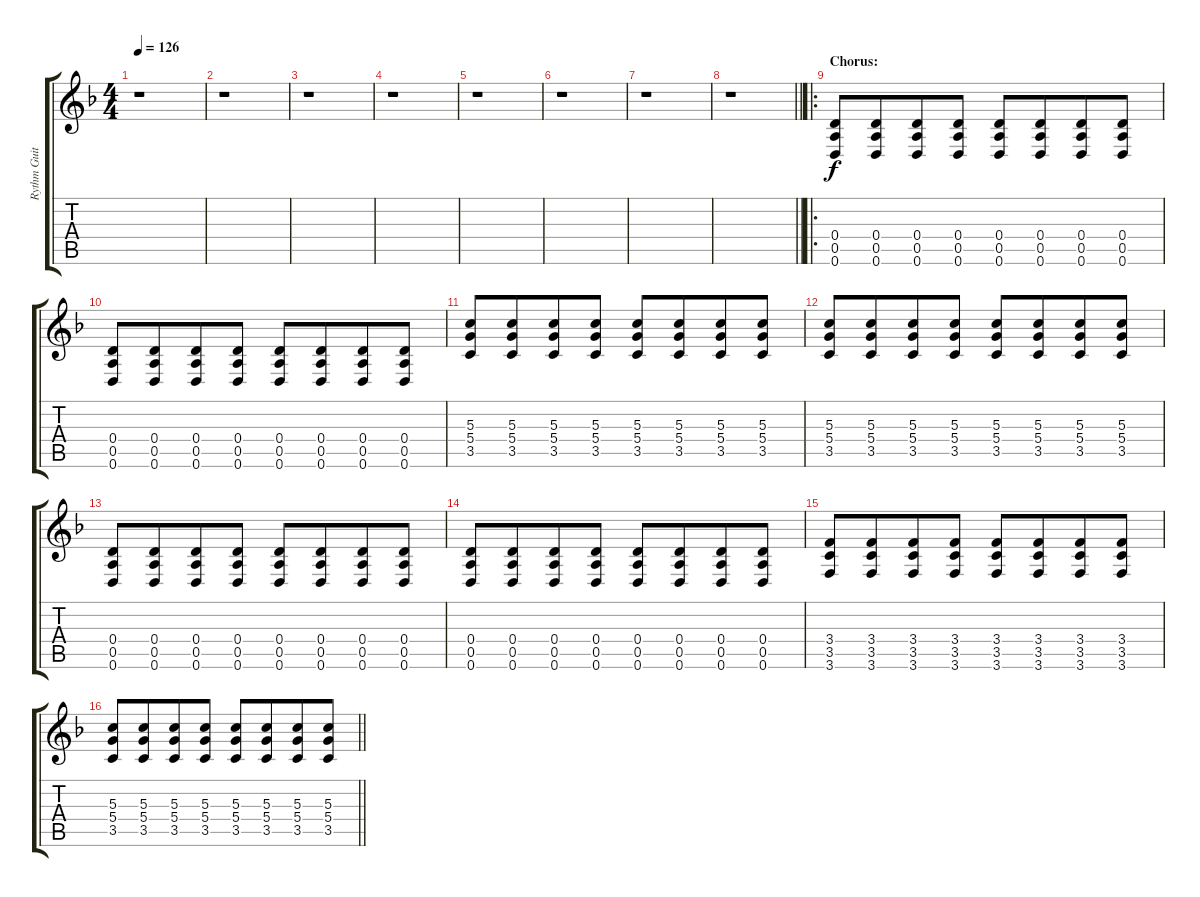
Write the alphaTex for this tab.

\track ("Rythm Guitar" "Rythm Guit") {instrument distortionguitar}
\staff {score tabs}
\tuning (E4 B3 G3 D3 A2 D2) {hide}
\ts (4 4)
\tempo 126
\clef g2
\ks dminor
r.1{dy f} |
r.1 |
r.1 |
r.1 |
r.1 |
r.1 |
r.1 |
\barLineRight lightlight
r.1 |
\ro
\section ("" "Chorus:")
(0.4 0.5 0.6).8 (0.4 0.5 0.6).8{beam merge} (0.4 0.5 0.6).8 (0.4 0.5 0.6).8 (0.4 0.5 0.6).8 (0.4 0.5 0.6).8{beam merge} (0.4 0.5 0.6).8 (0.4 0.5 0.6).8 |
(0.4 0.5 0.6).8 (0.4 0.5 0.6).8{beam merge} (0.4 0.5 0.6).8 (0.4 0.5 0.6).8 (0.4 0.5 0.6).8 (0.4 0.5 0.6).8{beam merge} (0.4 0.5 0.6).8 (0.4 0.5 0.6).8 |
(5.3 5.4 3.5).8 (5.3 5.4 3.5).8{beam merge} (5.3 5.4 3.5).8 (5.3 5.4 3.5).8 (5.3 5.4 3.5).8 (5.3 5.4 3.5).8{beam merge} (5.3 5.4 3.5).8 (5.3 5.4 3.5).8 |
(5.3 5.4 3.5).8 (5.3 5.4 3.5).8{beam merge} (5.3 5.4 3.5).8 (5.3 5.4 3.5).8 (5.3 5.4 3.5).8 (5.3 5.4 3.5).8{beam merge} (5.3 5.4 3.5).8 (5.3 5.4 3.5).8 |
(0.4 0.5 0.6).8 (0.4 0.5 0.6).8{beam merge} (0.4 0.5 0.6).8 (0.4 0.5 0.6).8 (0.4 0.5 0.6).8 (0.4 0.5 0.6).8{beam merge} (0.4 0.5 0.6).8 (0.4 0.5 0.6).8 |
(0.4 0.5 0.6).8 (0.4 0.5 0.6).8{beam merge} (0.4 0.5 0.6).8 (0.4 0.5 0.6).8 (0.4 0.5 0.6).8 (0.4 0.5 0.6).8{beam merge} (0.4 0.5 0.6).8 (0.4 0.5 0.6).8 |
(3.4 3.5 3.6).8 (3.4 3.5 3.6).8{beam merge} (3.4 3.5 3.6).8 (3.4 3.5 3.6).8 (3.4 3.5 3.6).8 (3.4 3.5 3.6).8{beam merge} (3.4 3.5 3.6).8 (3.4 3.5 3.6).8 |
\barLineRight lightlight
(5.3 5.4 3.5).8 (5.3 5.4 3.5).8{beam merge} (5.3 5.4 3.5).8 (5.3 5.4 3.5).8 (5.3 5.4 3.5).8 (5.3 5.4 3.5).8{beam merge} (5.3 5.4 3.5).8 (5.3 5.4 3.5).8
